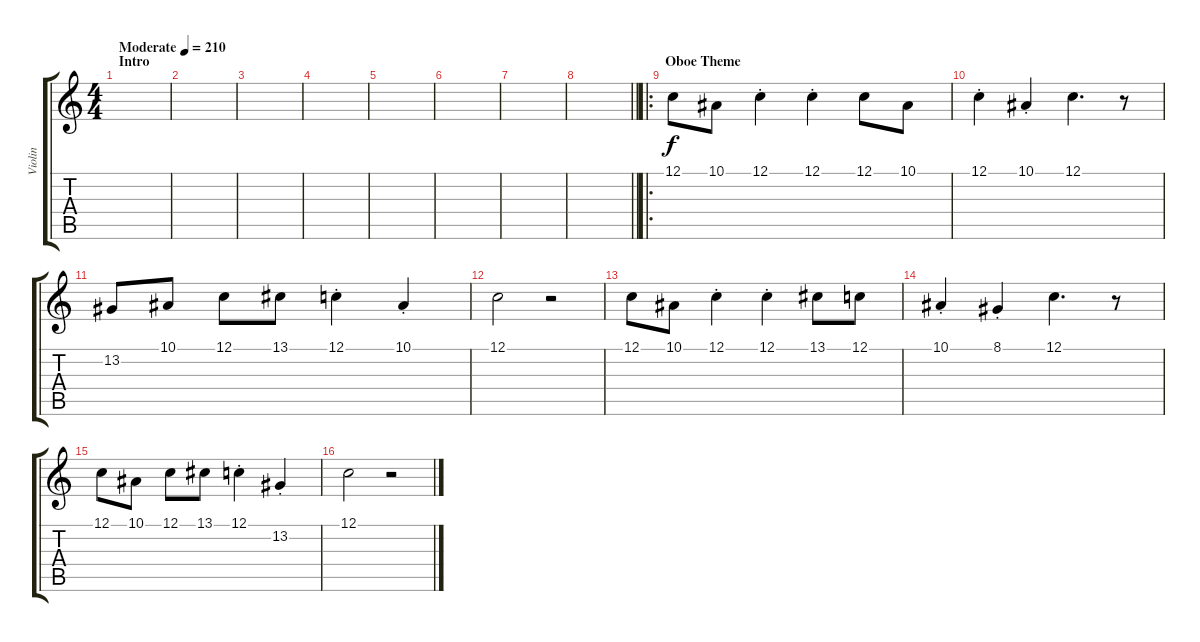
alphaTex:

\track ("Violin" "Violin") {instrument violin}
\staff {score tabs}
\tuning (C4 G3 Eb3 Bb2 F2 C2) {hide}
\ts (4 4)
\section ("" "Intro")
\tempo (210 "Moderate")
\clef g2
\ks c
|
|
|
|
|
|
|
\barLineRight lightlight
|
\ro
\section ("" "Oboe Theme")
12.1.8 10.1.8 12.1{st}.4 12.1{st}.4 12.1.8 10.1.8 |
12.1{st}.4 10.1{st}.4 12.1.4{d} r.8 |
13.2.8 10.1.8 12.1.8 13.1.8 12.1{st}.4 10.1{st}.4 |
12.1.2 r.2 |
12.1.8 10.1.8 12.1{st}.4 12.1{st}.4 13.1.8 12.1.8 |
10.1{st}.4 8.1{st}.4 12.1.4{d} r.8 |
12.1.8 10.1.8 12.1.8 13.1.8 12.1{st}.4 13.2{st}.4 |
12.1.2 r.2
